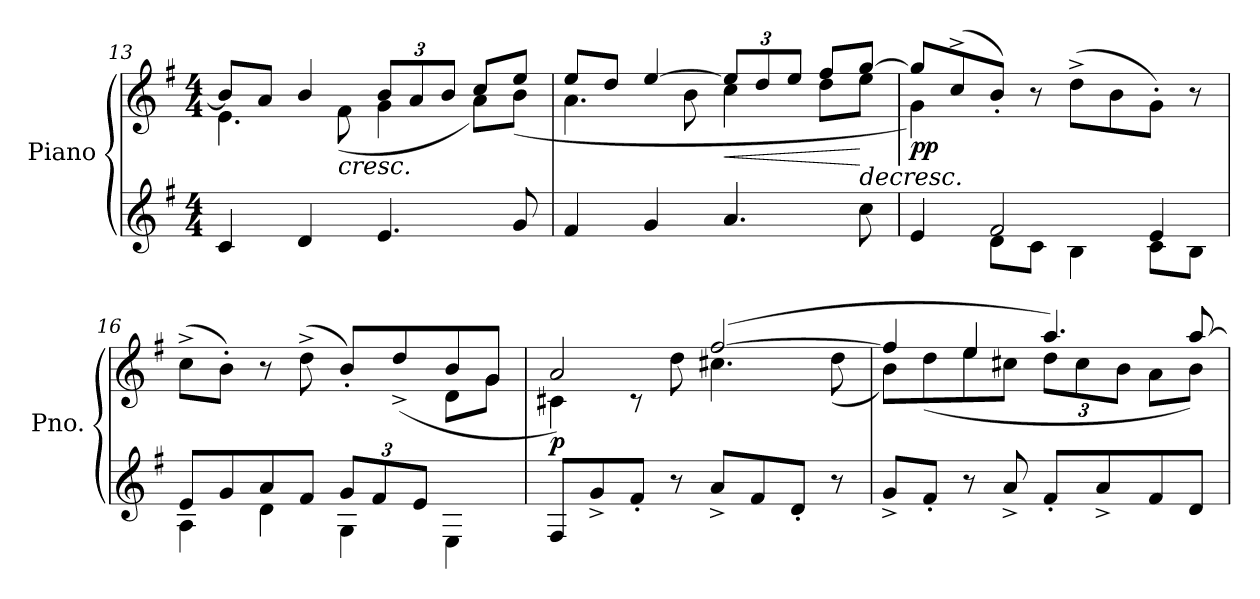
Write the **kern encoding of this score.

**kern	**kern	**dynam
*part1	*part1	*part1
*staff2	*staff1	*staff1/2
*I"Piano	*	*
*I'Pno.	*	*
!!LO:LB:g=z
*clefG2	*clefG2	*
*k[f#]	*k[f#]	*
*M4/4	*M4/4	*
=13	=13	=13
*	*^	*
4c/	8b/L]	4.e\	.
.	8a/J	.	.
4d/	4b/	.	.
!	!	!	!LO:HP:b
.	.	(<8f#\	<
*	*Xbrackettup	*	*
4.e/	12b/L	4g\	.
.	12a/	.	.
.	12b/J	.	.
.	8cc/L	8a\L)	.
8g/	8ee/J	(<8b\J	.
=14	=14	=14	=14
4f#/	8ee/L	4.a\	.
.	8dd/J	.	.
4g/	[4ee/	.	.
.	.	8b\	.
!	!	!	!LO:HP:b
4.a/	12ee/L]	4cc\	<
.	12dd/	.	.
.	12ee/J	.	.
.	8ff#/L	8dd\L	.
!	!	!	!LO:HP:n=1:b
8cc\	[8gg/J	8ee\J	[ >
*	*v	*v	*
.	.	[
=15	=15	=15
*^	*^	*
!	!	!	!	!LO:DY:b
4e/	4ryy	8gg/L]	4g\)	pp
.	.	(>8cc^/	.	.
2f#/	8d\L	8b'/J)	2.ryy	.
.	8c\J	8r	.	.
.	4B\	(>8dd^\L	.	.
.	.	8b\	.	.
4e/	8c\L	8g'\J)	.	.
.	8B\J	8r	.	.
!!LO:PB:g=z	!!
=16	=16	=16	=16	=16
8e/L	4A\	(>8cc^\L	2.ryy	.
8g/	.	8b'\J)	.	.
8a/	4d\	8r	.	.
8f#/J	.	(>8dd^\	.	.
*Xbrackettup	*	*	*	*
12g/L	4G\	8b'/L)	.	.
12f#/	.	.	.	.
.	.	(>8dd^/	.	.
12e/J	.	.	.	.
4E\	4ryy	8b/	8d\L	.
.	.	8g/J	8g\J	.
*v	*v	*	*	*
=17	=17	=17	=17
!	!	!	!LO:DY:b
8F#/L	2a/)	4c#X\	p
8g^/	.	.	.
8f#'/J	.	8r	.
8r	.	8dd\	.
8a^/L	(>[2ff#/	4.cc#X\	.
8f#/	.	.	.
8d'/J	.	.	.
8r	.	(<8dd\	.
=18	=18	=18	=18
8g^/L	4ff#/]	8b\L)	.
8f#'/J	.	(<8dd\	.
8r	4ee/	8ee\	.
8a^/	.	8cc#X\J	.
8f#'/L	4.aa/)	12dd\L	.
.	.	12cc#\	.
8a^/	.	.	.
.	.	12b\J	.
8f#/	.	8a\L	.
8d/J	[8aa/	8b\J)	.
*	*v	*v	*
.	.	]
=	=	=
*-	*-	*-
